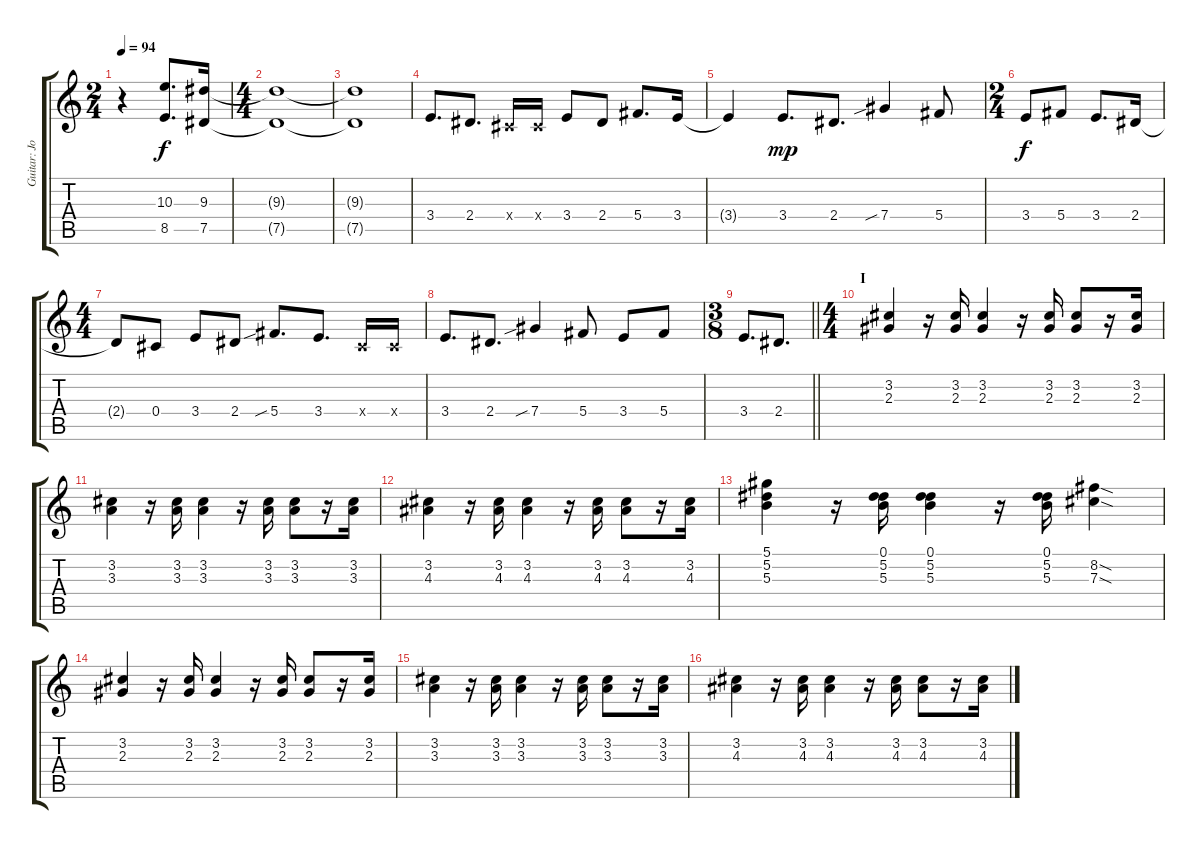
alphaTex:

\track ("Guitar: Jon" "Guitar: Jo") {instrument distortionguitar}
\staff {score tabs}
\tuning (Eb4 Bb3 Gb3 Db3 Ab2 Eb2) {hide}
\ts (2 4)
\tempo 94
\clef g2
\ks c
r.4{dy f} (10.3 8.5).8{d} (9.3 7.5).16 |
\ts (4 4)
(9.3{t} 7.5{t}).1 |
(9.3{t} 7.5{t}).1 |
3.4.8{d} 2.4.8{d} 0.4{x}.16 0.4{x}.16 3.4.8 2.4.8 5.4.8{d} 3.4.16 |
3.4{t}.4 3.4.8{d dy mp} 2.4.8{d} 7.4{sib}.4 5.4.8 |
\ts (2 4)
3.4.8{dy f} 5.4.8 3.4.8{d} 2.4.16 |
\ts (4 4)
2.4{t}.8 0.4.8 3.4.8 2.4.8 5.4{sib}.8{d} 3.4.8{d} 0.4{x}.16 0.4{x}.16 |
3.4.8{d} 2.4.8{d} 7.4{sib}.4 5.4.8 3.4.8 5.4.8 |
\ts (3 8)
\barLineRight lightlight
3.4.8{d} 2.4.8{d} |
\ts (4 4)
\section ("" "I")
(3.2 2.3).4 r.16 (3.2 2.3).16 (3.2 2.3).4 r.16 (3.2 2.3).16 (3.2 2.3).8 r.16 (3.2 2.3).16 |
(3.2 3.3).4 r.16 (3.2 3.3).16 (3.2 3.3).4 r.16 (3.2 3.3).16 (3.2 3.3).8 r.16 (3.2 3.3).16 |
(3.2 4.3).4 r.16 (3.2 4.3).16 (3.2 4.3).4 r.16 (3.2 4.3).16 (3.2 4.3).8 r.16 (3.2 4.3).16 |
(5.1 5.2 5.3).4 r.16 (0.1 5.2 5.3).16 (0.1 5.2 5.3).4 r.16 (0.1 5.2 5.3).16 (8.2{sod} 7.3{sod}).4 |
(3.2 2.3).4 r.16 (3.2 2.3).16 (3.2 2.3).4 r.16 (3.2 2.3).16 (3.2 2.3).8 r.16 (3.2 2.3).16 |
(3.2 3.3).4 r.16 (3.2 3.3).16 (3.2 3.3).4 r.16 (3.2 3.3).16 (3.2 3.3).8 r.16 (3.2 3.3).16 |
(3.2 4.3).4 r.16 (3.2 4.3).16 (3.2 4.3).4 r.16 (3.2 4.3).16 (3.2 4.3).8 r.16 (3.2 4.3).16
